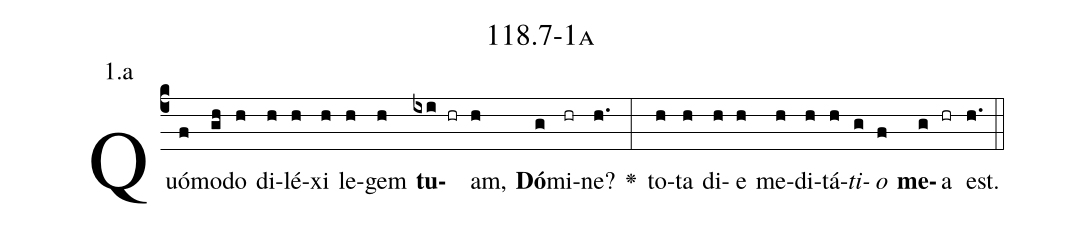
name: 118.7-1a;
annotation: 1.a;
%%
(c4)Quó(f)mo(gh)do(h) di(h)lé(h)xi(h) le(h)gem(h) <b>tu</b>(ixi hr)am,(h) <b>Dó</b>(g)mi(hr)ne?(h.) <v>\greheightstar</v>(:) to(h)ta(h) di(h)e(h) me(h)di(h)tá(h)<i>ti</i>(g)<i>o</i>(f) <b>me</b>(g)a(hr) est.(h.) (::)


%E(h) u(h) o(g) u(f) a(g) e.(h.) (::)
